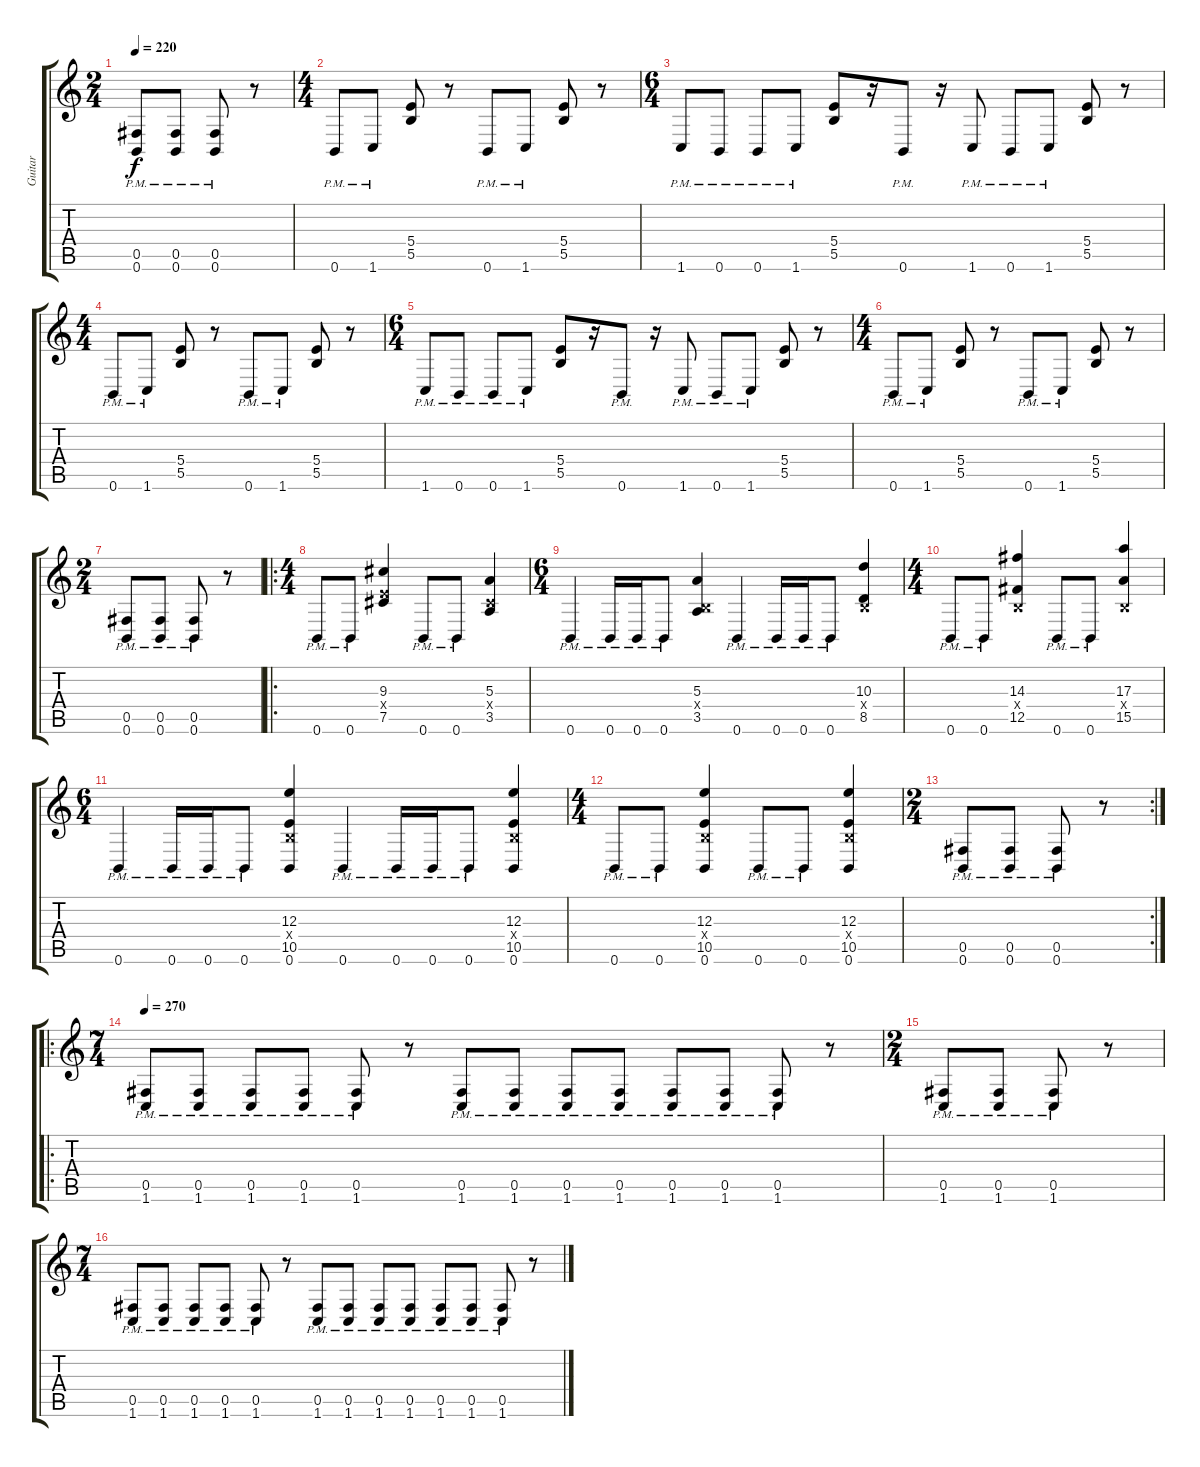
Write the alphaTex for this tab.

\track ("Guitar" "Guitar") {instrument distortionguitar}
\staff {score tabs}
\tuning (Db4 Ab3 E3 B2 Gb2 B1) {hide}
\ts (2 4)
\tempo 220
\clef g2
\ks c
(0.5{pm} 0.6{pm}).8{dy f} (0.5{pm} 0.6{pm}).8 (0.5{pm} 0.6{pm}).8 r.8 |
\ts (4 4)
0.6{pm}.8 1.6{pm}.8 (5.4 5.5).8 r.8 0.6{pm}.8 1.6{pm}.8 (5.4 5.5).8 r.8 |
\ts (6 4)
1.6{pm}.8 0.6{pm}.8 0.6{pm}.8 1.6{pm}.8 (5.4 5.5).8 r.16 0.6{pm}.8 r.16 1.6{pm}.8 0.6{pm}.8 1.6{pm}.8 (5.4 5.5).8 r.8 |
\ts (4 4)
0.6{pm}.8 1.6{pm}.8 (5.4 5.5).8 r.8 0.6{pm}.8 1.6{pm}.8 (5.4 5.5).8 r.8 |
\ts (6 4)
1.6{pm}.8 0.6{pm}.8 0.6{pm}.8 1.6{pm}.8 (5.4 5.5).8 r.16 0.6{pm}.8 r.16 1.6{pm}.8 0.6{pm}.8 1.6{pm}.8 (5.4 5.5).8 r.8 |
\ts (4 4)
0.6{pm}.8 1.6{pm}.8 (5.4 5.5).8 r.8 0.6{pm}.8 1.6{pm}.8 (5.4 5.5).8 r.8 |
\ts (2 4)
(0.5{pm} 0.6{pm}).8 (0.5{pm} 0.6{pm}).8 (0.5{pm} 0.6{pm}).8 r.8 |
\ro
\ts (4 4)
0.6{pm}.8 0.6{pm}.8 (9.3 5.4{x} 7.5).4 0.6{pm}.8 0.6{pm}.8 (5.3 2.4{x} 3.5).4 |
\ts (6 4)
0.6{pm}.4 0.6{pm}.16 0.6{pm}.16 0.6{pm}.8 (5.3 0.4{x} 3.5).4 0.6{pm}.4 0.6{pm}.16 0.6{pm}.16 0.6{pm}.8 (10.3 0.4{x} 8.5).4 |
\ts (4 4)
0.6{pm}.8 0.6{pm}.8 (14.3 0.4{x} 12.5).4 0.6{pm}.8 0.6{pm}.8 (17.3 0.4{x} 15.5).4 |
\ts (6 4)
0.6{pm}.4 0.6{pm}.16 0.6{pm}.16 0.6{pm}.8 (12.3 0.4{x} 10.5 0.6).4 0.6{pm}.4 0.6{pm}.16 0.6{pm}.16 0.6{pm}.8 (12.3 0.4{x} 10.5 0.6).4 |
\ts (4 4)
0.6{pm}.8 0.6{pm}.8 (12.3 0.4{x} 10.5 0.6).4 0.6{pm}.8 0.6{pm}.8 (12.3 0.4{x} 10.5 0.6).4 |
\rc 2
\ts (2 4)
(0.5{pm} 0.6{pm}).8 (0.5{pm} 0.6{pm}).8 (0.5{pm} 0.6{pm}).8 r.8 |
\ro
\ts (7 4)
\tempo 270
(0.5{pm} 1.6{pm}).8 (0.5{pm} 1.6{pm}).8 (0.5{pm} 1.6{pm}).8 (0.5{pm} 1.6{pm}).8 (0.5{pm} 1.6{pm}).8 r.8 (0.5{pm} 1.6{pm}).8 (0.5{pm} 1.6{pm}).8 (0.5{pm} 1.6{pm}).8 (0.5{pm} 1.6{pm}).8 (0.5{pm} 1.6{pm}).8 (0.5{pm} 1.6{pm}).8 (0.5{pm} 1.6{pm}).8 r.8 |
\ts (2 4)
(0.5{pm} 1.6{pm}).8 (0.5{pm} 1.6{pm}).8 (0.5{pm} 1.6{pm}).8 r.8 |
\ts (7 4)
(0.5{pm} 1.6{pm}).8 (0.5{pm} 1.6{pm}).8 (0.5{pm} 1.6{pm}).8 (0.5{pm} 1.6{pm}).8 (0.5{pm} 1.6{pm}).8 r.8 (0.5{pm} 1.6{pm}).8 (0.5{pm} 1.6{pm}).8 (0.5{pm} 1.6{pm}).8 (0.5{pm} 1.6{pm}).8 (0.5{pm} 1.6{pm}).8 (0.5{pm} 1.6{pm}).8 (0.5{pm} 1.6{pm}).8 r.8
